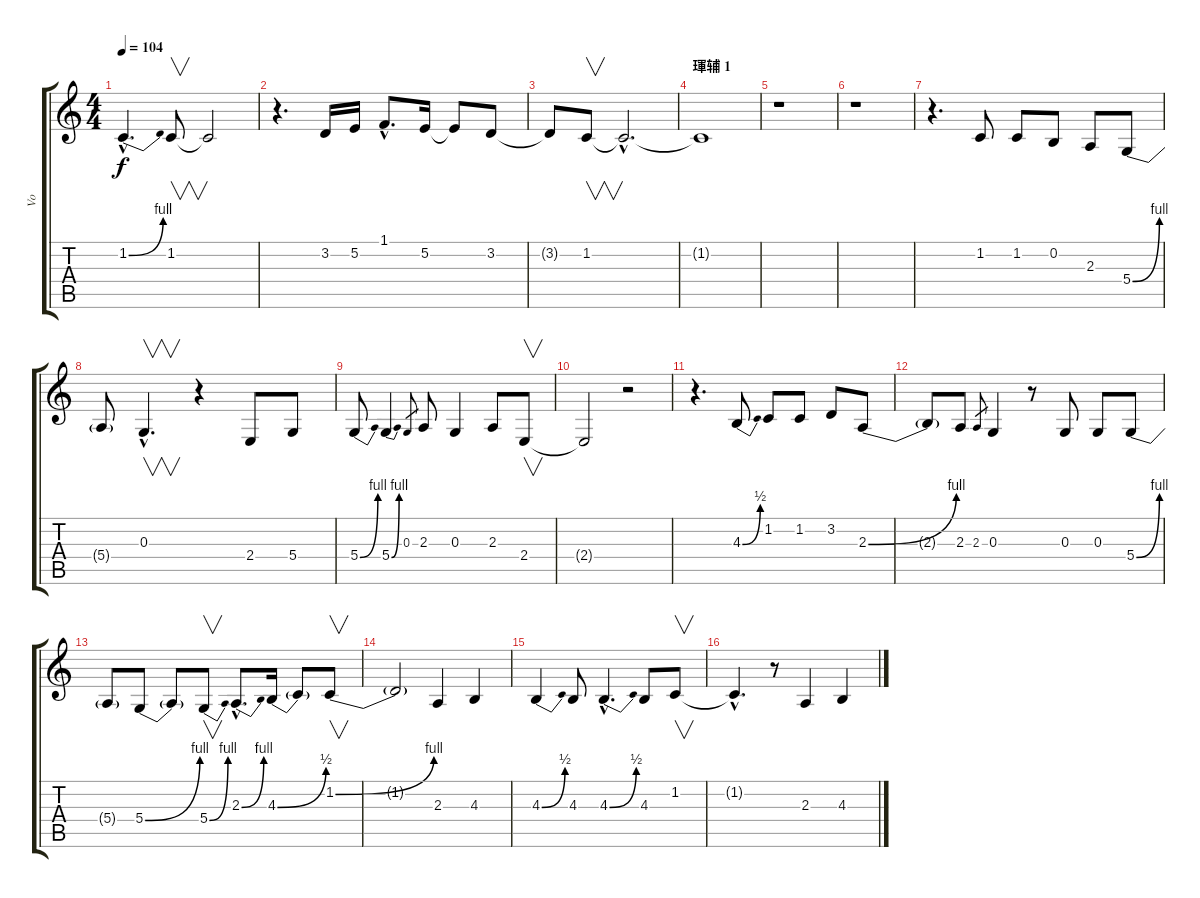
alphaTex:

\track ("Vo" "Vo") {instrument lead6voice}
\staff {score tabs}
\tuning (E4 B3 G3 D3 A2 E2) {hide}
\ts (4 4)
\tempo 104
\clef g2
\ks c
1.2{be (bend 0 0 60 4) hac}.4{d dy f} 1.2.8{v} 1.2{t}.2 |
r.4{d} 3.2.16 5.2.16 1.1{hac}.8{d} 5.2.16 5.2{t}.8 3.2.8 |
3.2{t}.8 1.2.8{v volume 0} 1.2{hac t}.2{d} |
\section ("" "琿辅 1")
1.2{t}.1 |
r.1{volume 16} |
r.1 |
r.4{d} 1.2.8 1.2.8 0.2.8 2.3.8 5.4{be (bend 0 0 60 4)}.8 |
5.4{t}.8 0.3{hac}.4{v d} r.4 2.4.8 5.4.8 |
5.4{be (bend 0 0 60 4)}.8 5.4{be (bend 0 0 60 4)}.4 0.3.8{gr} 2.3.8 0.3.4 2.3.8 2.4.8{v} |
2.4{t}.2 r.2 |
r.4{d} 4.3{be (bend 0 0 60 2)}.8 1.2.8 1.2.8 3.2.8 2.3{be (bend 0 0 60 4)}.8 |
2.3{t}.8 2.3.8 2.3.8{gr} 0.3.4 r.8 0.3.8 0.3.8 5.4{be (bend 0 0 60 4)}.8 |
5.4{t}.8 5.4{be (bend 0 0 60 4)}.8 5.4{t}.8 5.4{be (bend 0 0 60 4)}.8{v} 2.3{be (bend 0 0 60 4) hac}.8{d} 4.3{be (bend 0 0 60 2)}.16 4.3{t}.8 1.2{be (bend 0 0 60 4)}.8{v} |
1.2{t}.2 2.3.4 4.3.4 |
4.3{be (bend 0 0 60 2)}.4 4.3.8 4.3{be (bend 0 0 60 2) hac}.4{d} 4.3.8 1.2.8{v} |
1.2{hac t}.4{d} r.8 2.3.4 4.3.4
